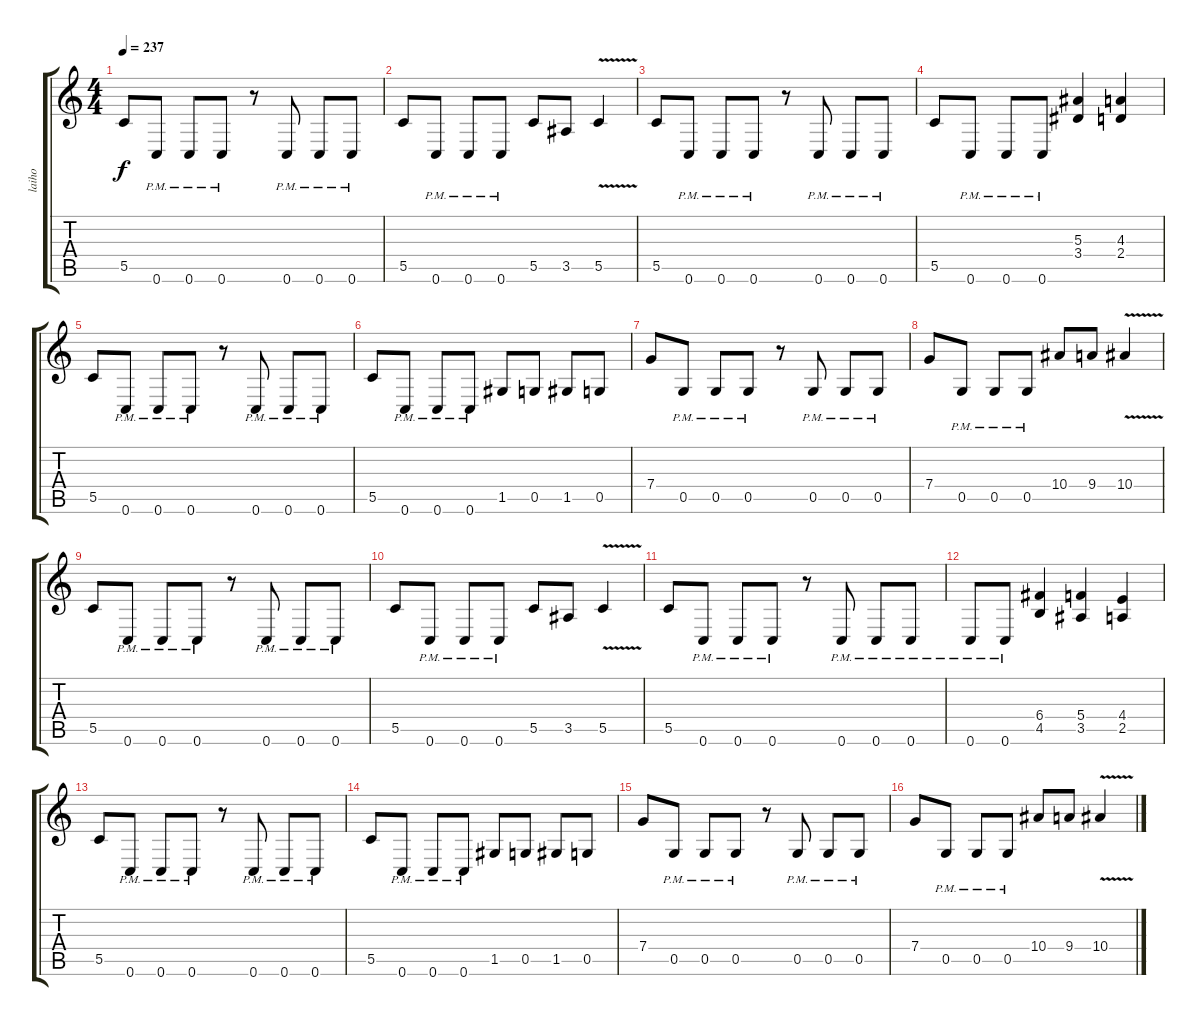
\track ("laiho" "laiho") {instrument distortionguitar}
\staff {score tabs}
\tuning (D4 A3 F3 C3 G2 C2) {hide}
\ts (4 4)
\tempo 237
\clef g2
\ks c
5.5.8{dy f} 0.6{pm}.8 0.6{pm}.8 0.6{pm}.8 r.8 0.6{pm}.8 0.6{pm}.8 0.6{pm}.8 |
5.5.8 0.6{pm}.8 0.6{pm}.8 0.6{pm}.8 5.5.8 3.5.8 5.5{v}.4 |
5.5.8 0.6{pm}.8 0.6{pm}.8 0.6{pm}.8 r.8 0.6{pm}.8 0.6{pm}.8 0.6{pm}.8 |
5.5.8 0.6{pm}.8 0.6{pm}.8 0.6{pm}.8 (5.3 3.4).4 (4.3 2.4).4 |
5.5.8 0.6{pm}.8 0.6{pm}.8 0.6{pm}.8 r.8 0.6{pm}.8 0.6{pm}.8 0.6{pm}.8 |
5.5.8 0.6{pm}.8 0.6{pm}.8 0.6{pm}.8 1.5.8 0.5.8 1.5.8 0.5.8 |
7.4.8 0.5{pm}.8 0.5{pm}.8 0.5{pm}.8 r.8 0.5{pm}.8 0.5{pm}.8 0.5{pm}.8 |
7.4.8 0.5{pm}.8 0.5{pm}.8 0.5{pm}.8 10.4.8 9.4.8 10.4{v}.4 |
5.5.8 0.6{pm}.8 0.6{pm}.8 0.6{pm}.8 r.8 0.6{pm}.8 0.6{pm}.8 0.6{pm}.8 |
5.5.8 0.6{pm}.8 0.6{pm}.8 0.6{pm}.8 5.5.8 3.5.8 5.5{v}.4 |
5.5.8 0.6{pm}.8 0.6{pm}.8 0.6{pm}.8 r.8 0.6{pm}.8 0.6{pm}.8 0.6{pm}.8 |
0.6{pm}.8 0.6{pm}.8 (6.4 4.5).4 (5.4 3.5).4 (4.4 2.5).4 |
5.5.8 0.6{pm}.8 0.6{pm}.8 0.6{pm}.8 r.8 0.6{pm}.8 0.6{pm}.8 0.6{pm}.8 |
5.5.8 0.6{pm}.8 0.6{pm}.8 0.6{pm}.8 1.5.8 0.5.8 1.5.8 0.5.8 |
7.4.8 0.5{pm}.8 0.5{pm}.8 0.5{pm}.8 r.8 0.5{pm}.8 0.5{pm}.8 0.5{pm}.8 |
7.4.8 0.5{pm}.8 0.5{pm}.8{txt ""} 0.5{pm}.8 10.4.8 9.4.8 10.4{v}.4
